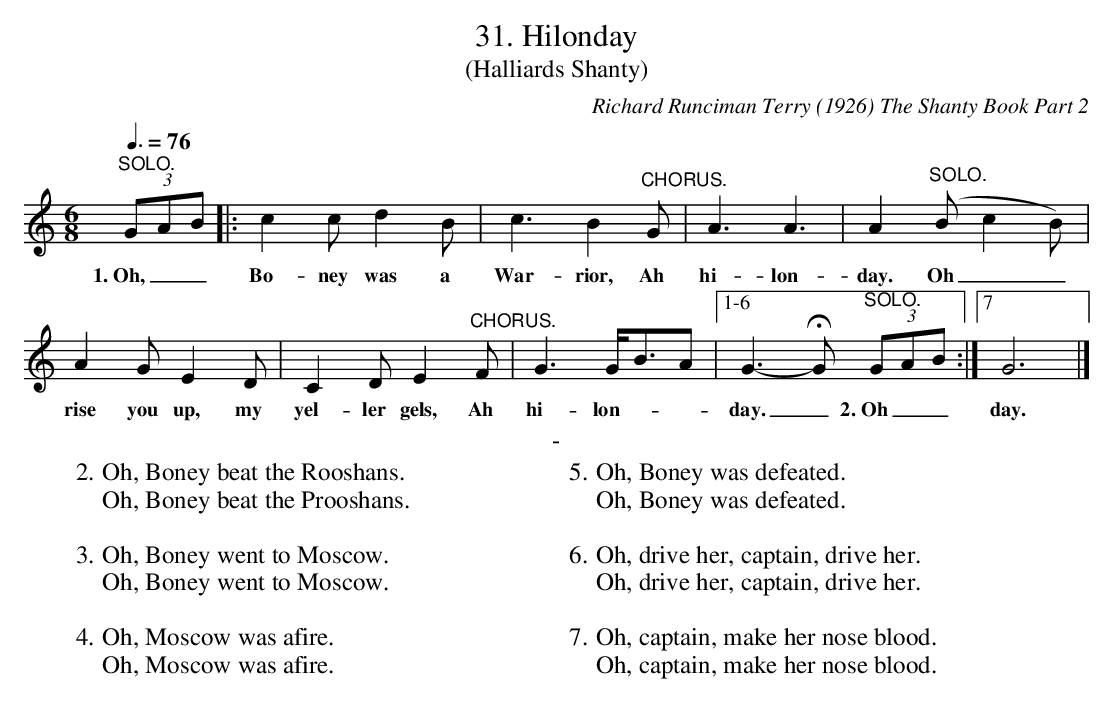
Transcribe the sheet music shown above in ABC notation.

X:1
T:31. Hilonday
T:(Halliards Shanty)
C:Richard Runciman Terry (1926) The Shanty Book Part 2
L:1/8
Q:3/8=76
M:6/8
K:C
"^SOLO." (3GAB |: c2 c d2 B | c3 B2 "^CHORUS." G | A3 A3 | A2 "^SOLO." (B c2 B) | A2 G E2 D |
w: 1.~Oh,__ | Bo-ney was a | War-rior, Ah | hi-lon- | day. Oh__ | rise you up, my |
C2 D E2 "^CHORUS." F | G3 G<BA |1-6 G3-HG "^SOLO." (3GAB :|7 G6|]
w: yel-ler gels, Ah | hi-lon-__ | day._ 2.~Oh__| day.|
T: -
W: 2. Oh, Boney beat the Rooshans.
W: Oh, Boney beat the Prooshans.
W:
W: 3. Oh, Boney went to Moscow.
W: Oh, Boney went to Moscow.
W:
W: 4. Oh, Moscow was afire.
W: Oh, Moscow was afire.
W:
W: 5. Oh, Boney was defeated.
W: Oh, Boney was defeated.
W:
W: 6. Oh, drive her, captain, drive her.
W: Oh, drive her, captain, drive her.
W:
W: 7. Oh, captain, make her nose blood.
W: Oh, captain, make her nose blood.
